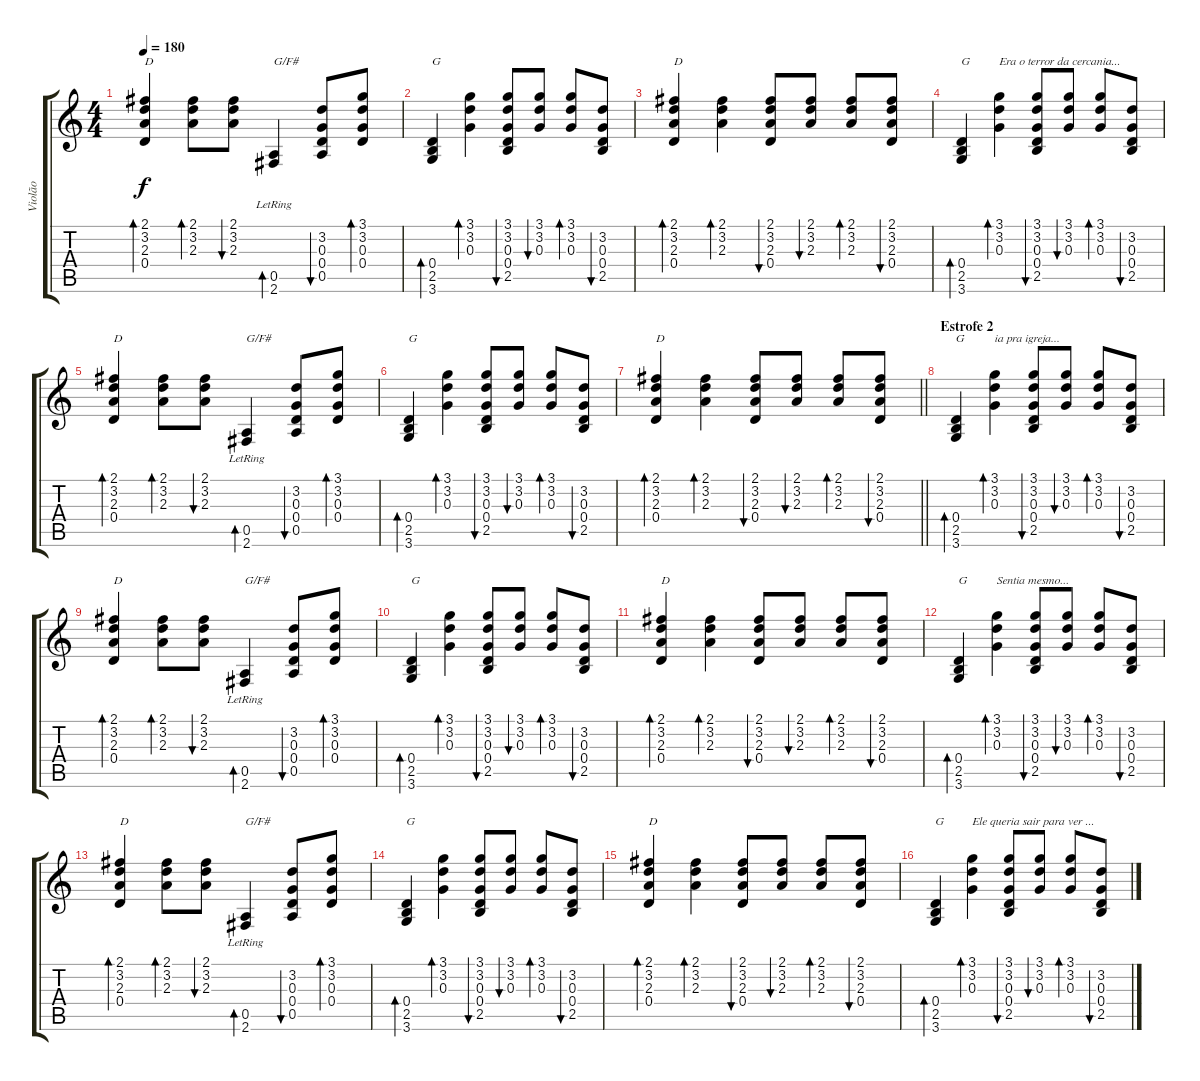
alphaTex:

\track ("Violão" "Violão") {instrument acousticguitarsteel}
\staff {score tabs}
\tuning (E4 B3 G3 D3 A2 E2) {hide}
\ts (4 4)
\tempo 180
\clef g2
\ks c
(2.1 3.2 2.3 0.4).4{bd 60 txt "D" dy f} (2.1 3.2 2.3).8{bd 60} (2.1 3.2 2.3).8{bu 60} (0.5 2.6{lr}).4{bd 60 txt "G/F#"} (3.2 0.3 0.4 0.5).8{bu 60} (3.1 3.2 0.3 0.4).8{bd 60} |
(0.4 2.5 3.6).4{bd 60 txt "G"} (3.1 3.2 0.3).4{bd 60} (3.1 3.2 0.3 0.4 2.5).8{bu 60} (3.1 3.2 0.3).8{bu 60} (3.1 3.2 0.3).8{bd 60} (3.2 0.3 0.4 2.5).8{bu 60} |
(2.1 3.2 2.3 0.4).4{bd 60 txt "D"} (2.1 3.2 2.3).4{bd 60} (2.1 3.2 2.3 0.4).8{bu 60} (2.1 3.2 2.3).8{bu 60} (2.1 3.2 2.3).8{bd 60} (2.1 3.2 2.3 0.4).8{bu 60} |
(0.4 2.5 3.6).4{bd 60 txt "G"} (3.1 3.2 0.3).4{bd 60 txt "Era o terror da cercania..."} (3.1 3.2 0.3 0.4 2.5).8{bu 60} (3.1 3.2 0.3).8{bu 60} (3.1 3.2 0.3).8{bd 60} (3.2 0.3 0.4 2.5).8{bu 60} |
(2.1 3.2 2.3 0.4).4{bd 60 txt "D"} (2.1 3.2 2.3).8{bd 60} (2.1 3.2 2.3).8{bu 60} (0.5 2.6{lr}).4{bd 60 txt "G/F#"} (3.2 0.3 0.4 0.5).8{bu 60} (3.1 3.2 0.3 0.4).8{bd 60} |
(0.4 2.5 3.6).4{bd 60 txt "G"} (3.1 3.2 0.3).4{bd 60} (3.1 3.2 0.3 0.4 2.5).8{bu 60} (3.1 3.2 0.3).8{bu 60} (3.1 3.2 0.3).8{bd 60} (3.2 0.3 0.4 2.5).8{bu 60} |
\barLineRight lightlight
(2.1 3.2 2.3 0.4).4{bd 60 txt "D"} (2.1 3.2 2.3).4{bd 60} (2.1 3.2 2.3 0.4).8{bu 60} (2.1 3.2 2.3).8{bu 60} (2.1 3.2 2.3).8{bd 60} (2.1 3.2 2.3 0.4).8{bu 60} |
\section ("" "Estrofe 2")
(0.4 2.5 3.6).4{bd 60 txt "G"} (3.1 3.2 0.3).4{bd 60 txt "ia pra igreja..."} (3.1 3.2 0.3 0.4 2.5).8{bu 60} (3.1 3.2 0.3).8{bu 60} (3.1 3.2 0.3).8{bd 60} (3.2 0.3 0.4 2.5).8{bu 60} |
(2.1 3.2 2.3 0.4).4{bd 60 txt "D"} (2.1 3.2 2.3).8{bd 60} (2.1 3.2 2.3).8{bu 60} (0.5 2.6{lr}).4{bd 60 txt "G/F#"} (3.2 0.3 0.4 0.5).8{bu 60} (3.1 3.2 0.3 0.4).8{bd 60} |
(0.4 2.5 3.6).4{bd 60 txt "G"} (3.1 3.2 0.3).4{bd 60} (3.1 3.2 0.3 0.4 2.5).8{bu 60} (3.1 3.2 0.3).8{bu 60} (3.1 3.2 0.3).8{bd 60} (3.2 0.3 0.4 2.5).8{bu 60} |
(2.1 3.2 2.3 0.4).4{bd 60 txt "D"} (2.1 3.2 2.3).4{bd 60} (2.1 3.2 2.3 0.4).8{bu 60} (2.1 3.2 2.3).8{bu 60} (2.1 3.2 2.3).8{bd 60} (2.1 3.2 2.3 0.4).8{bu 60} |
(0.4 2.5 3.6).4{bd 60 txt "G"} (3.1 3.2 0.3).4{bd 60 txt "Sentia mesmo..."} (3.1 3.2 0.3 0.4 2.5).8{bu 60} (3.1 3.2 0.3).8{bu 60} (3.1 3.2 0.3).8{bd 60} (3.2 0.3 0.4 2.5).8{bu 60} |
(2.1 3.2 2.3 0.4).4{bd 60 txt "D"} (2.1 3.2 2.3).8{bd 60} (2.1 3.2 2.3).8{bu 60} (0.5 2.6{lr}).4{bd 60 txt "G/F#"} (3.2 0.3 0.4 0.5).8{bu 60} (3.1 3.2 0.3 0.4).8{bd 60} |
(0.4 2.5 3.6).4{bd 60 txt "G"} (3.1 3.2 0.3).4{bd 60} (3.1 3.2 0.3 0.4 2.5).8{bu 60} (3.1 3.2 0.3).8{bu 60} (3.1 3.2 0.3).8{bd 60} (3.2 0.3 0.4 2.5).8{bu 60} |
(2.1 3.2 2.3 0.4).4{bd 60 txt "D"} (2.1 3.2 2.3).4{bd 60} (2.1 3.2 2.3 0.4).8{bu 60} (2.1 3.2 2.3).8{bu 60} (2.1 3.2 2.3).8{bd 60} (2.1 3.2 2.3 0.4).8{bu 60} |
(0.4 2.5 3.6).4{bd 60 txt "G"} (3.1 3.2 0.3).4{bd 60 txt "Ele queria sair para ver ..."} (3.1 3.2 0.3 0.4 2.5).8{bu 60} (3.1 3.2 0.3).8{bu 60} (3.1 3.2 0.3).8{bd 60} (3.2 0.3 0.4 2.5).8{bu 60}
